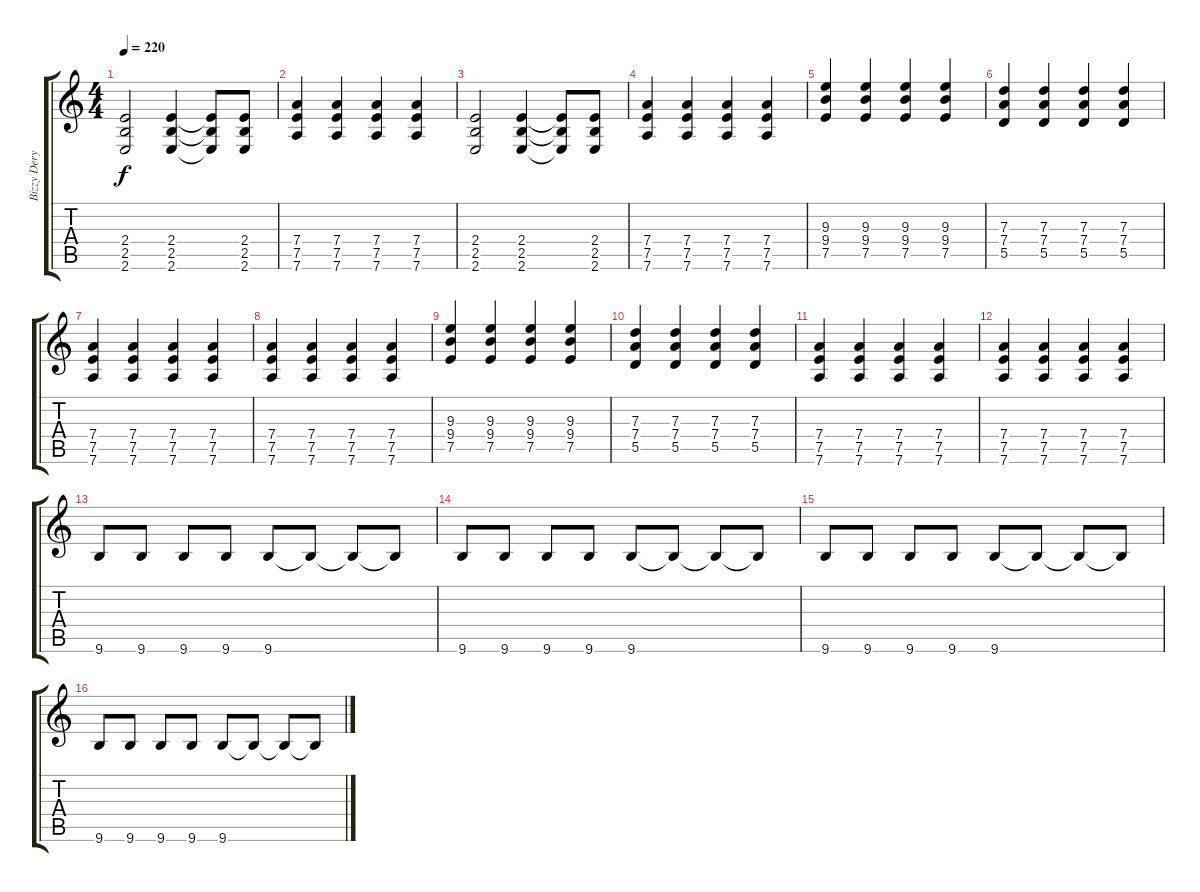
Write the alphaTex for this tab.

\track ("Bizzy Deryck" "Bizzy Dery") {instrument distortionguitar}
\staff {score tabs}
\tuning (E4 B3 G3 D3 A2 D2) {hide}
\ts (4 4)
\tempo 220
\clef g2
\ks c
(2.4 2.5 2.6).2{dy f} (2.4 2.5 2.6).4 (2.4{t} 2.5{t} 2.6{t}).8 (2.4 2.5 2.6).8 |
(7.4 7.5 7.6).4 (7.4 7.5 7.6).4 (7.4 7.5 7.6).4 (7.4 7.5 7.6).4 |
(2.4 2.5 2.6).2 (2.4 2.5 2.6).4 (2.4{t} 2.5{t} 2.6{t}).8 (2.4 2.5 2.6).8 |
(7.4 7.5 7.6).4 (7.4 7.5 7.6).4 (7.4 7.5 7.6).4 (7.4 7.5 7.6).4 |
(9.3 9.4 7.5).4 (9.3 9.4 7.5).4 (9.3 9.4 7.5).4 (9.3 9.4 7.5).4 |
(7.3 7.4 5.5).4 (7.3 7.4 5.5).4 (7.3 7.4 5.5).4 (7.3 7.4 5.5).4 |
(7.4 7.5 7.6).4 (7.4 7.5 7.6).4 (7.4 7.5 7.6).4 (7.4 7.5 7.6).4 |
(7.4 7.5 7.6).4 (7.4 7.5 7.6).4 (7.4 7.5 7.6).4 (7.4 7.5 7.6).4 |
(9.3 9.4 7.5).4 (9.3 9.4 7.5).4 (9.3 9.4 7.5).4 (9.3 9.4 7.5).4 |
(7.3 7.4 5.5).4 (7.3 7.4 5.5).4 (7.3 7.4 5.5).4 (7.3 7.4 5.5).4 |
(7.4 7.5 7.6).4 (7.4 7.5 7.6).4 (7.4 7.5 7.6).4 (7.4 7.5 7.6).4 |
(7.4 7.5 7.6).4 (7.4 7.5 7.6).4 (7.4 7.5 7.6).4 (7.4 7.5 7.6).4 |
9.6.8 9.6.8 9.6.8 9.6.8 9.6.8 9.6{t}.8 9.6{t}.8 9.6{t}.8 |
9.6.8 9.6.8 9.6.8 9.6.8 9.6.8 9.6{t}.8 9.6{t}.8 9.6{t}.8 |
9.6.8 9.6.8 9.6.8 9.6.8 9.6.8 9.6{t}.8 9.6{t}.8 9.6{t}.8 |
9.6.8 9.6.8 9.6.8 9.6.8 9.6.8 9.6{t}.8 9.6{t}.8 9.6{t}.8
